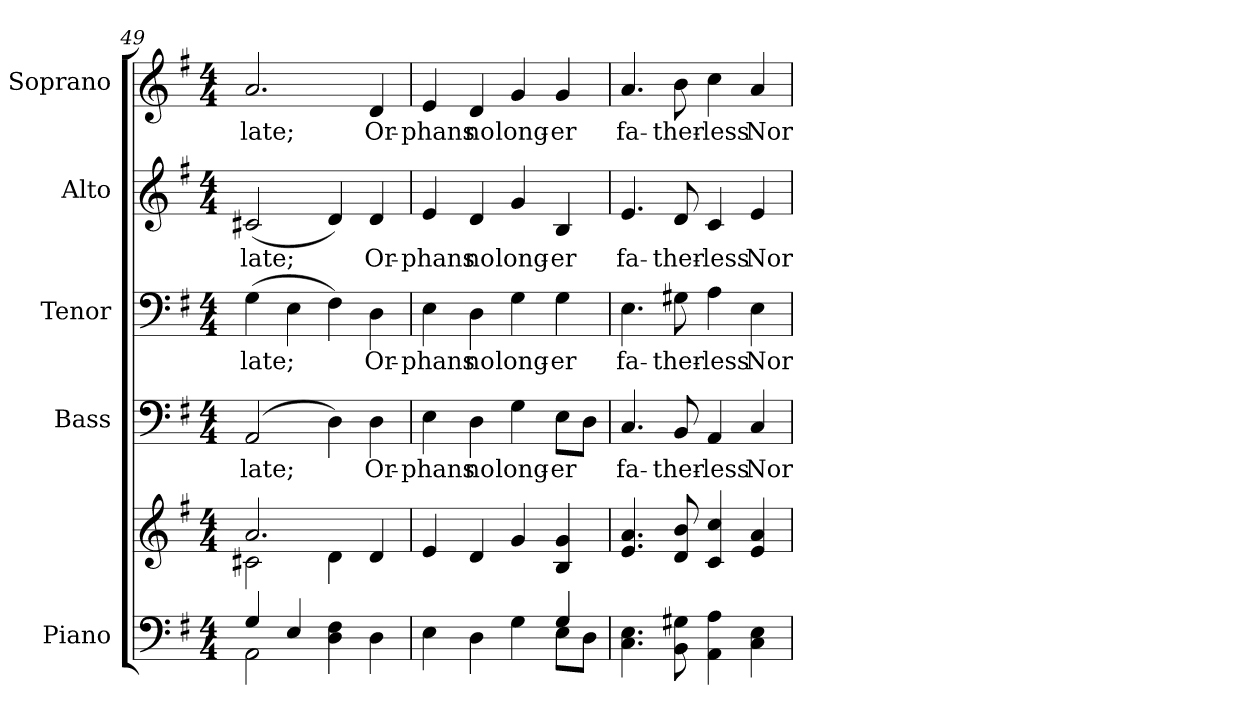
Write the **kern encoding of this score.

**kern	**kern	**kern	**text	**kern	**text	**kern	**text	**kern	**text
*part5	*part5	*part4	*part4	*part3	*part3	*part2	*part2	*part1	*part1
*staff6	*staff5	*staff4	*staff4	*staff3	*staff3	*staff2	*staff2	*staff1	*staff1
*I"Piano	*	*I"Bass	*	*I"Tenor	*	*I"Alto	*	*I"Soprano	*
*I'Pno.	*	*I'B.	*	*I'T.	*	*I'A.	*	*I'S.	*
*clefF4	*clefG2	*clefF4	*	*clefF4	*	*clefG2	*	*clefG2	*
*k[f#]	*k[f#]	*k[f#]	*	*k[f#]	*	*k[f#]	*	*k[f#]	*
*G:	*G:	*G:	*	*G:	*	*G:	*	*G:	*
*M4/4	*M4/4	*M4/4	*	*M4/4	*	*M4/4	*	*M4/4	*
=49	=49	=49	=49	=49	=49	=49	=49	=49	=49
*^	*^	*	*	*	*	*	*	*	*
!	!	!	!	!	!LO:LY:b:color=#000000	!	!	!	!	!	!
!	!	!	!	!	!	!	!LO:LY:b:color=#000000	!	!	!	!
!	!	!	!	!	!	!	!	!	!LO:LY:b:color=#000000	!	!
!	!	!	!	!	!	!	!	!	!	!	!LO:LY:b:color=#000000
4Gi/	2AAi\	2.ai/	2c#Xi\	(2AAi/	late;	(4Gi\	late;	(2c#Xi/	late;	2.ai/	late;
4Ei/	.	.	.	.	.	4Ei\	.	.	.	.	.
4Di\ 4F#i	2ryy	.	4di\	4Di\)	.	4F#i\)	.	4di/)	.	.	.
!	!	!	!	!	!LO:LY:b:color=#000000	!	!	!	!	!	!
!	!	!	!	!	!	!	!LO:LY:b:color=#000000	!	!	!	!
!	!	!	!	!	!	!	!	!	!LO:LY:b:color=#000000	!	!
!	!	!	!	!	!	!	!	!	!	!	!LO:LY:b:color=#000000
4Di\	.	4di/	4ryy	4Di\	Or-	4Di\	Or-	4di/	Or-	4di/	Or-
*	*	*v	*v	*	*	*	*	*	*	*	*
!!LO:PB:g=z
=50	=50	=50	=50	=50	=50	=50	=50	=50	=50	=50
*	*	*^	*	*	*	*	*	*	*	*
!	!	!	!	!	!LO:LY:b:color=#000000	!	!	!	!	!	!
*	*	*v	*v	*	*	*	*	*	*	*	*
*	*	*^	*	*	*	*	*	*	*	*
!	!	!	!	!	!	!	!LO:LY:b:color=#000000	!	!	!	!
*	*	*v	*v	*	*	*	*	*	*	*	*
*	*	*^	*	*	*	*	*	*	*	*
!	!	!	!	!	!	!	!	!	!LO:LY:b:color=#000000	!	!
*	*	*v	*v	*	*	*	*	*	*	*	*
*	*	*^	*	*	*	*	*	*	*	*
!	!	!	!	!	!	!	!	!	!	!	!LO:LY:b:color=#000000
*	*	*v	*v	*	*	*	*	*	*	*	*
4Ei\	2ryy	4ei/	4Ei\	-phans	4Ei\	-phans	4ei/	-phans	4ei/	-phans
!	!	!	!	!LO:LY:b:color=#000000	!	!	!	!	!	!
!	!	!	!	!	!	!LO:LY:b:color=#000000	!	!	!	!
!	!	!	!	!	!	!	!	!LO:LY:b:color=#000000	!	!
!	!	!	!	!	!	!	!	!	!	!LO:LY:b:color=#000000
4Di\	.	4di/	4Di\	no	4Di\	no	4di/	no	4di/	no
!	!	!	!	!LO:LY:b:color=#000000	!	!	!	!	!	!
!	!	!	!	!	!	!LO:LY:b:color=#000000	!	!	!	!
!	!	!	!	!	!	!	!	!LO:LY:b:color=#000000	!	!
!	!	!	!	!	!	!	!	!	!	!LO:LY:b:color=#000000
4Gi\	4ryy	4gi/	4Gi\	long-	4Gi\	long-	4gi/	long-	4gi/	long-
!	!	!	!	!LO:LY:b:color=#000000	!	!	!	!	!	!
!	!	!	!	!	!	!LO:LY:b:color=#000000	!	!	!	!
!	!	!	!	!	!	!	!	!LO:LY:b:color=#000000	!	!
!	!	!	!	!	!	!	!	!	!	!LO:LY:b:color=#000000
4Gi/	8Ei\L	4Bi/ 4gi	8Ei\L	-er	4Gi\	-er	4Bi/	-er	4gi/	-er
.	8Di\J	.	8Di\J	.	.	.	.	.	.	.
*v	*v	*	*	*	*	*	*	*	*	*
=51	=51	=51	=51	=51	=51	=51	=51	=51	=51
*^	*	*	*	*	*	*	*	*	*
!	!	!	!	!LO:LY:b:color=#000000	!	!	!	!	!	!
*v	*v	*	*	*	*	*	*	*	*	*
*^	*	*	*	*	*	*	*	*	*
!	!	!	!	!	!	!LO:LY:b:color=#000000	!	!	!	!
*v	*v	*	*	*	*	*	*	*	*	*
*^	*	*	*	*	*	*	*	*	*
!	!	!	!	!	!	!	!	!LO:LY:b:color=#000000	!	!
*v	*v	*	*	*	*	*	*	*	*	*
*^	*	*	*	*	*	*	*	*	*
!	!	!	!	!	!	!	!	!	!	!LO:LY:b:color=#000000
*v	*v	*	*	*	*	*	*	*	*	*
4.Ci\ 4.Ei	4.ei/ 4.ai	4.Ci/	fa-	4.Ei\	fa-	4.ei/	fa-	4.ai/	fa-
!	!	!	!LO:LY:b:color=#000000	!	!	!	!	!	!
!	!	!	!	!	!LO:LY:b:color=#000000	!	!	!	!
!	!	!	!	!	!	!	!LO:LY:b:color=#000000	!	!
!	!	!	!	!	!	!	!	!	!LO:LY:b:color=#000000
8BBi\ 8G#Xi	8di/ 8bi	8BBi/	-ther-	8G#Xi\	-ther-	8di/	-ther-	8bi\	-ther-
!	!	!	!LO:LY:b:color=#000000	!	!	!	!	!	!
!	!	!	!	!	!LO:LY:b:color=#000000	!	!	!	!
!	!	!	!	!	!	!	!LO:LY:b:color=#000000	!	!
!	!	!	!	!	!	!	!	!	!LO:LY:b:color=#000000
4AAi\ 4Ai	4ci/ 4cci	4AAi/	-less	4Ai\	-less	4ci/	-less	4cci\	-less
!	!	!	!LO:LY:b:color=#000000	!	!	!	!	!	!
!	!	!	!	!	!LO:LY:b:color=#000000	!	!	!	!
!	!	!	!	!	!	!	!LO:LY:b:color=#000000	!	!
!	!	!	!	!	!	!	!	!	!LO:LY:b:color=#000000
4Ci\ 4Ei	4ei/ 4ai	4Ci/	Nor	4Ei\	Nor	4ei/	Nor	4ai/	Nor
=	=	=	=	=	=	=	=	=	=
*-	*-	*-	*-	*-	*-	*-	*-	*-	*-
